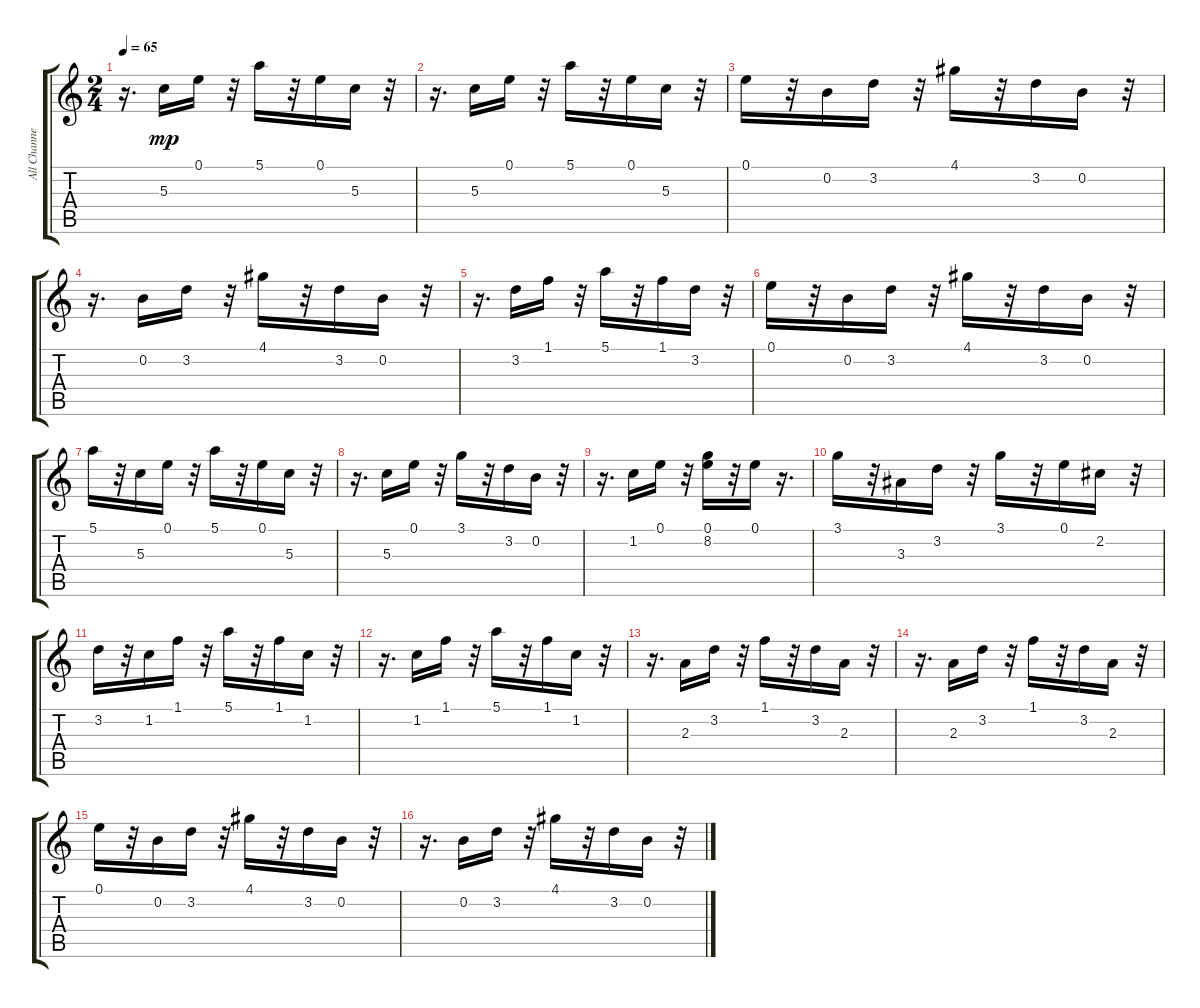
\track ("All Channels*merged" "All Channe") {instrument acousticguitarsteel}
\staff {score tabs}
\tuning (E4 B3 G3 D3 A2 E2) {hide}
\ts (2 4)
\tempo 65
\clef g2
\ks c
r.16{d dy mf} 5.3.16{dy mp} 0.1.16 r.32 5.1.16 r.32 0.1.16 5.3.16 r.32 |
r.16{d} 5.3.16 0.1.16 r.32 5.1.16 r.32 0.1.16 5.3.16 r.32 |
0.1.16 r.32 0.2.16 3.2.16 r.32 4.1.16 r.32 3.2.16 0.2.16 r.32 |
r.16{d} 0.2.16 3.2.16 r.32 4.1.16 r.32 3.2.16 0.2.16 r.32 |
r.16{d} 3.2.16 1.1.16 r.32 5.1.16 r.32 1.1.16 3.2.16 r.32 |
0.1.16 r.32 0.2.16 3.2.16 r.32 4.1.16 r.32 3.2.16 0.2.16 r.32 |
5.1.16 r.32 5.3.16 0.1.16 r.32 5.1.16 r.32 0.1.16 5.3.16 r.32 |
r.16{d} 5.3.16 0.1.16 r.32 3.1.16 r.32 3.2.16 0.2.16 r.32 |
r.16{d} 1.2.16 0.1.16 r.32 (0.1 8.2).16 r.32 0.1.16 r.16{d} |
3.1.16 r.32 3.3.16 3.2.16 r.32 3.1.16 r.32 0.1.16 2.2.16 r.32 |
3.2.16 r.32 1.2.16 1.1.16 r.32 5.1.16 r.32 1.1.16 1.2.16 r.32 |
r.16{d} 1.2.16 1.1.16 r.32 5.1.16 r.32 1.1.16 1.2.16 r.32 |
r.16{d} 2.3.16 3.2.16 r.32 1.1.16 r.32 3.2.16 2.3.16 r.32 |
r.16{d} 2.3.16 3.2.16 r.32 1.1.16 r.32 3.2.16 2.3.16 r.32 |
0.1.16 r.32 0.2.16 3.2.16 r.32 4.1.16 r.32 3.2.16 0.2.16 r.32 |
r.16{d} 0.2.16 3.2.16 r.32 4.1.16 r.32 3.2.16 0.2.16 r.32
